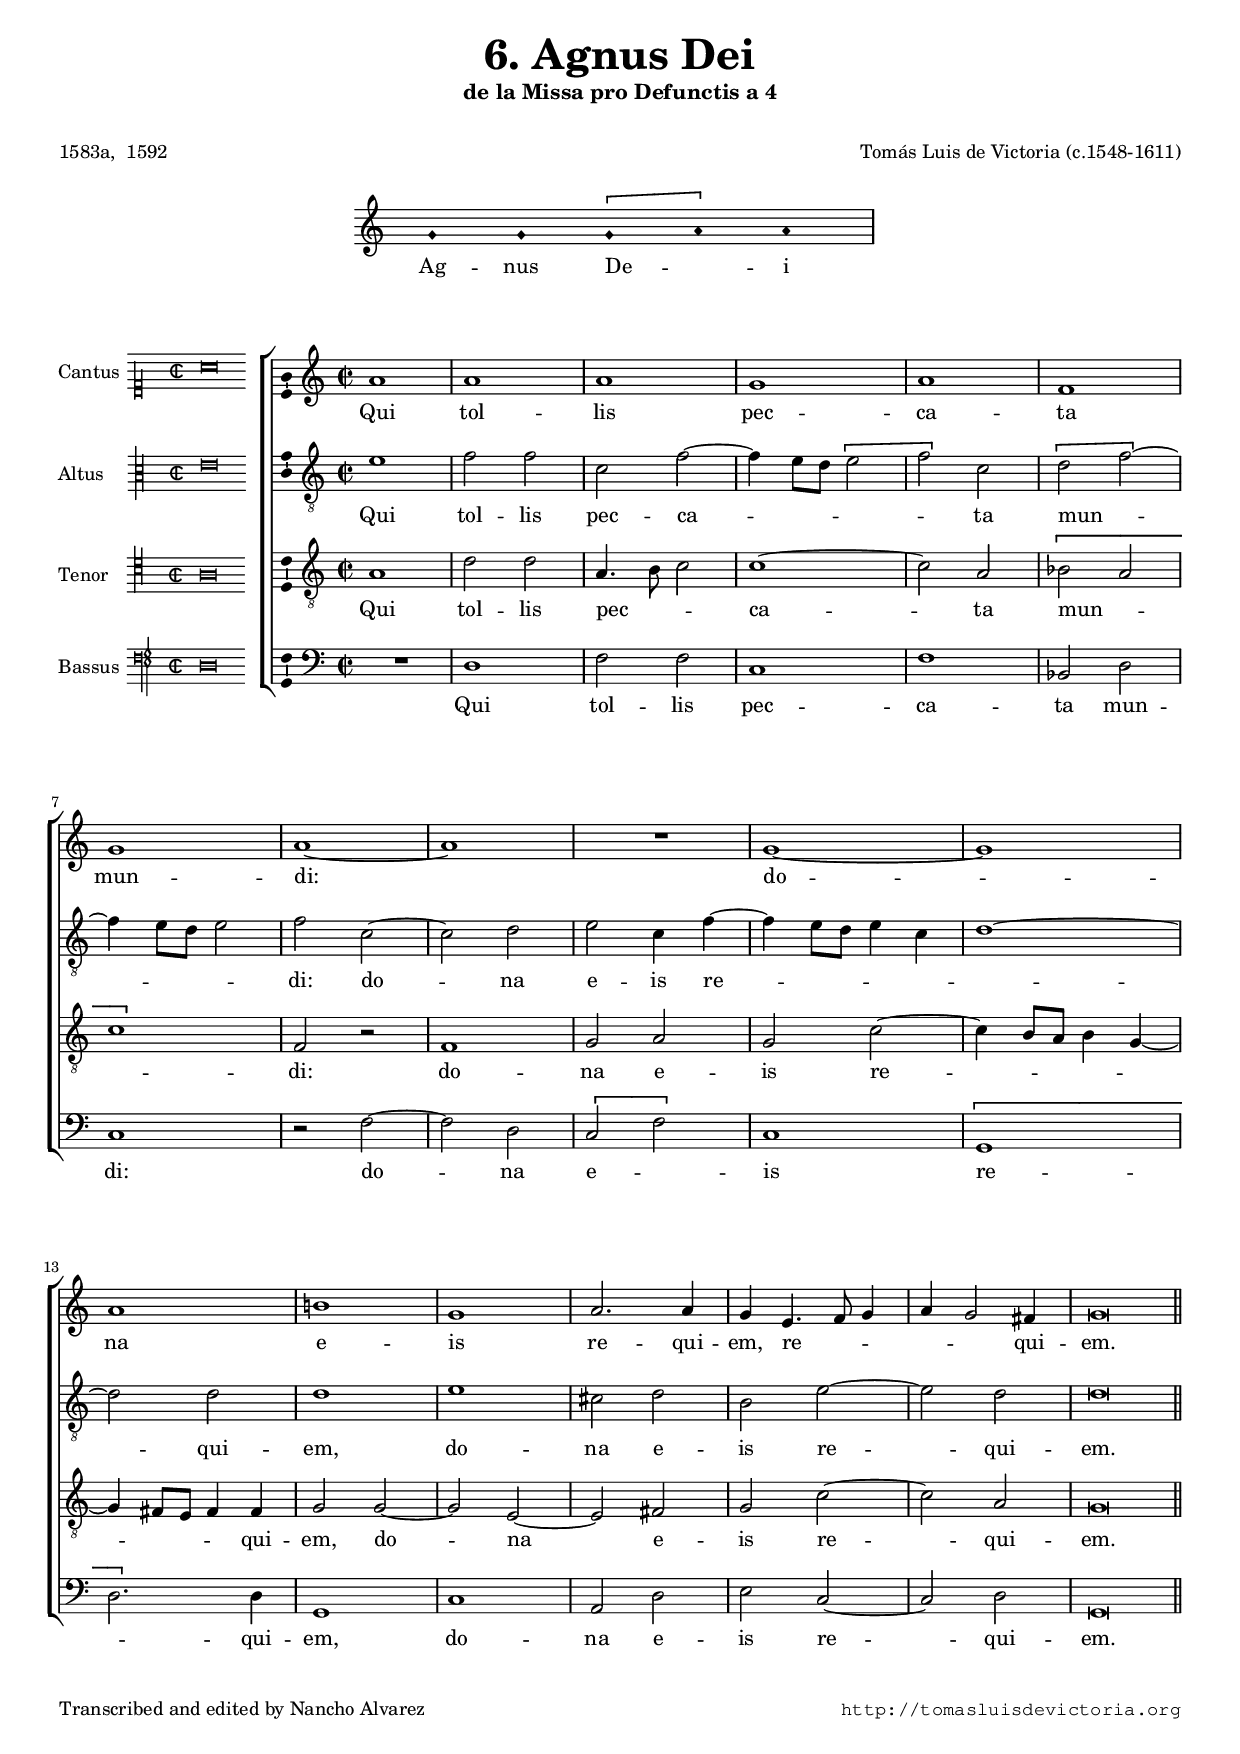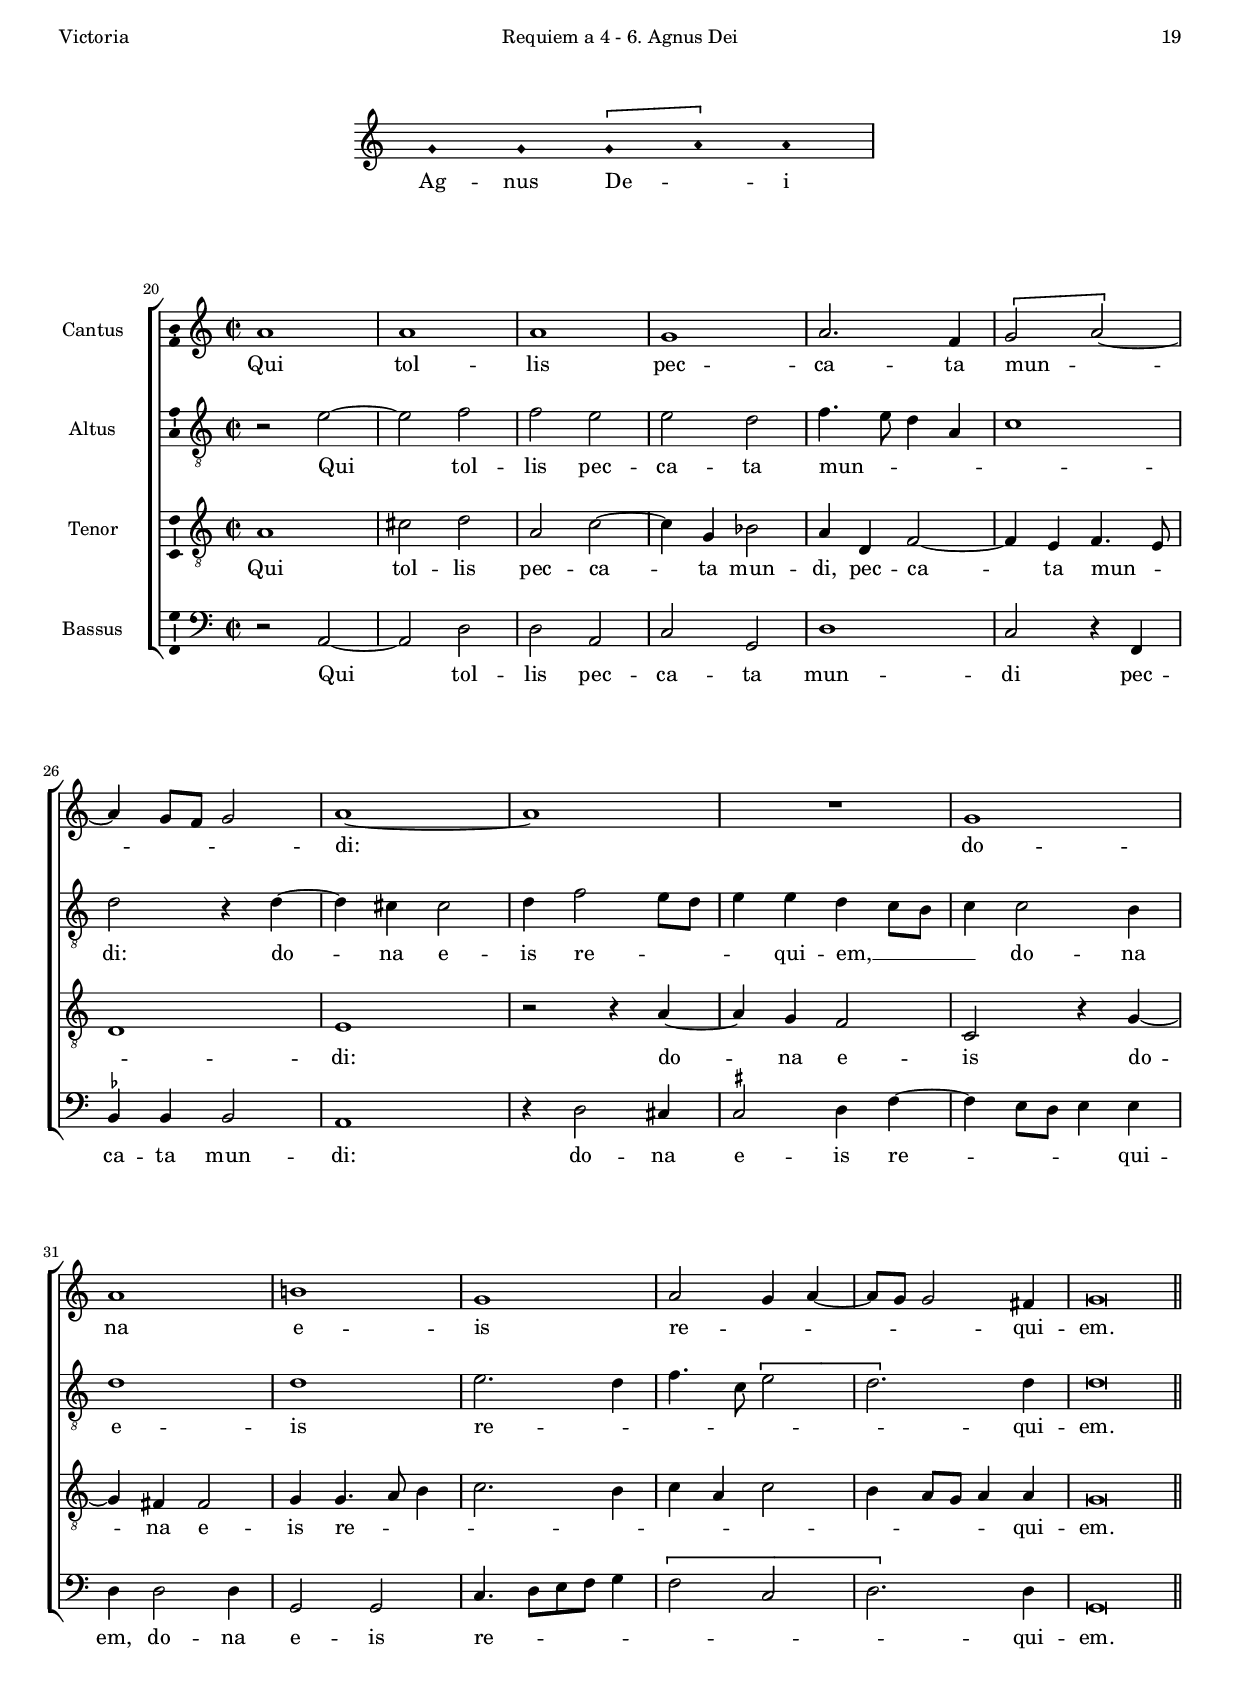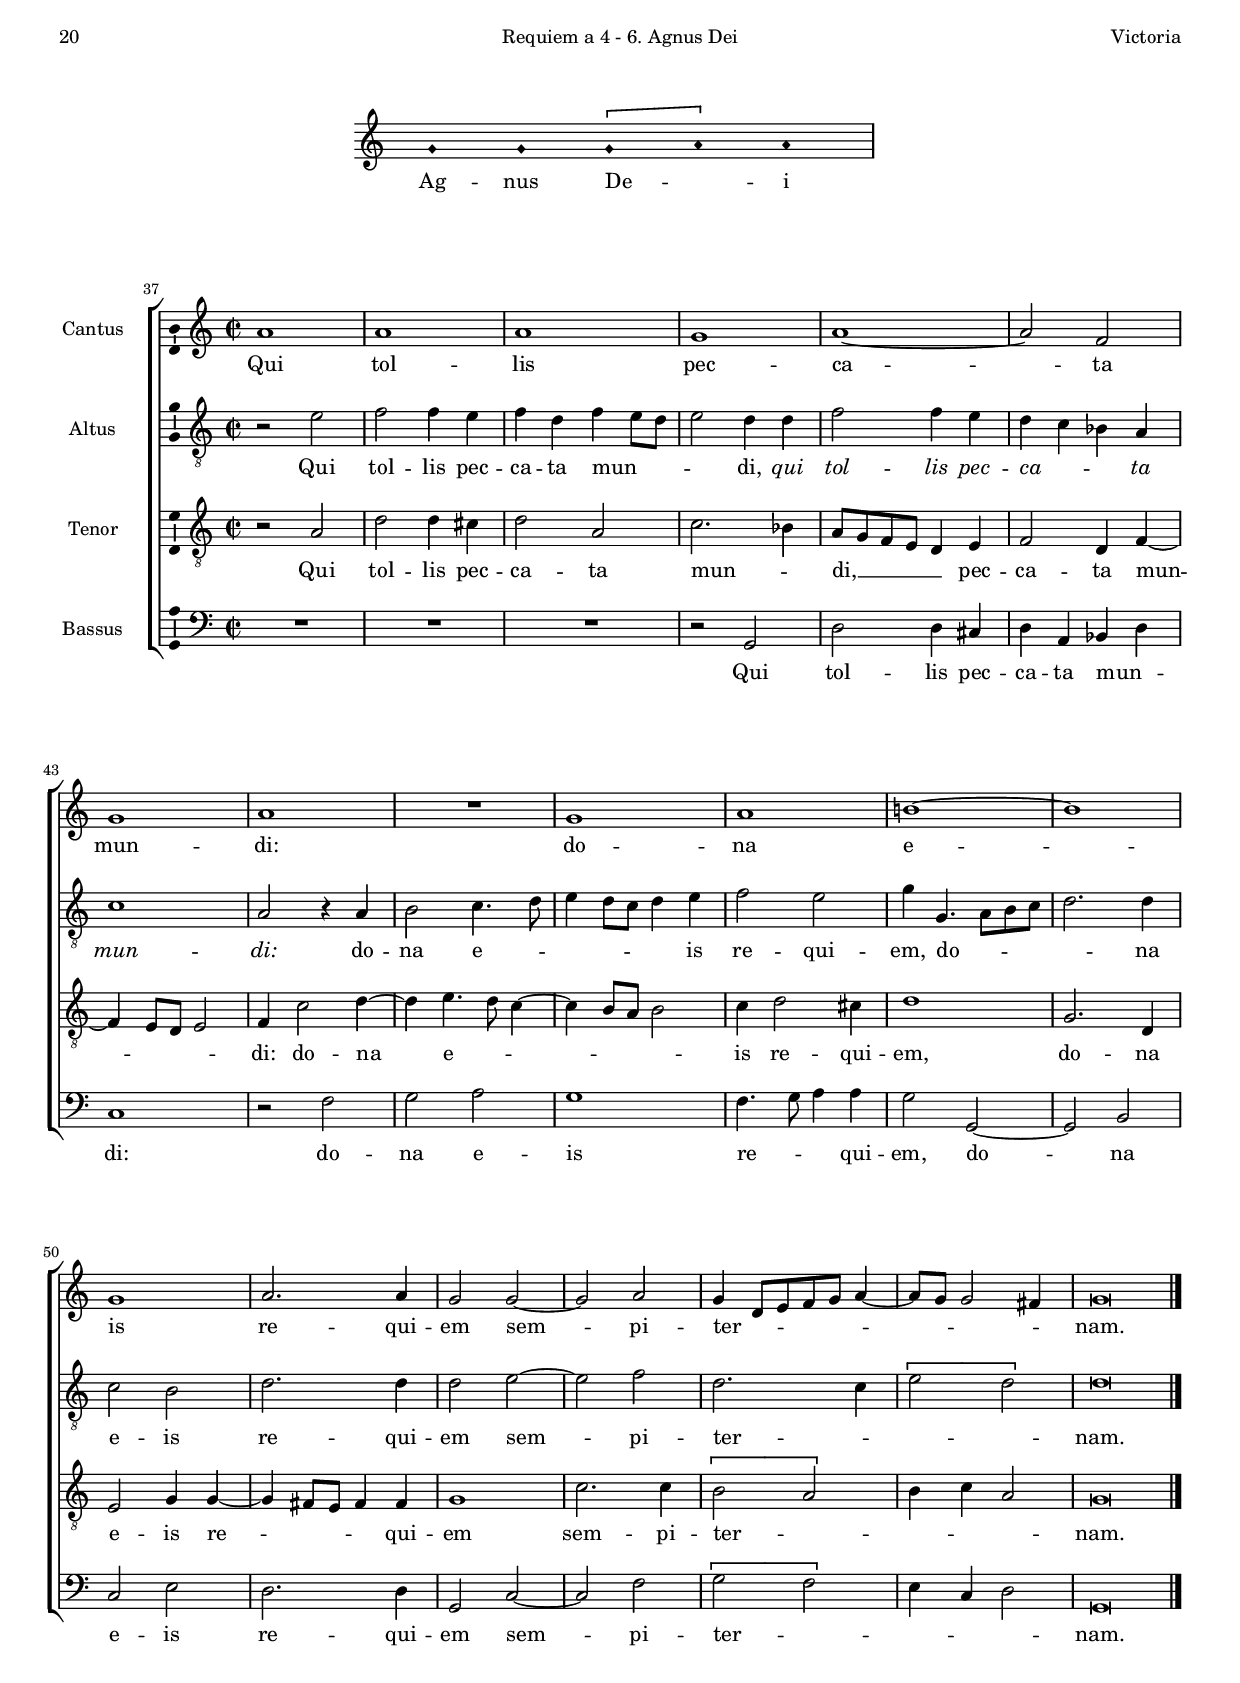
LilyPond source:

\version "2.22.0"

#(set-default-paper-size "a4")
#(set-global-staff-size 16.4)
#(ly:set-option 'point-and-click #f)
%mobile -s15.5 -i3.5 -ball

italicas=\override LyricText.font-shape = #'italic
rectas=\override LyricText.font-shape = #'upright
ss=\once \set suggestAccidentals = ##t
incipitwidth = 20
mtempo={\tempo 4 = 100}
mtempob={\tempo 4 = 50}

htitle="Requiem a 4 - 6. Agnus Dei"
hcomposer="Victoria"

\header {
	title=\markup{\fontsize #3 "6. Agnus Dei"}
	subtitle="de la Missa pro Defunctis a 4"
	subsubtitle=\markup{\null \vspace #1 }
	composer="Tomás Luis de Victoria (c.1548-1611)"
        pdfauthor=\composer
	%opus="(-)"
	poet=\markup{"1583a,  1592"}
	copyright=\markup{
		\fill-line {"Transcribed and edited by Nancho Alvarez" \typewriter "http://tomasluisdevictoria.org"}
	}
%	tagline=""
}

\markup{\null \vspace #.4 } %notablet

\score {\transpose c c {
<<
         \new Voice = "canto" {
         	 %\set Staff.instrumentName=""
                 \override Staff.TimeSignature.transparent = ##t
                 \override Stem.transparent = ##t
                 \set Score.timing = ##f
                 \override NoteHead.style = #'neomensural         
                 \clef "treble" 
                 \key c \major
                 g'4 g' \[g' a'\] a'
                 \bar "|"
         }
         \new Lyrics \lyricsto "canto" {
                Ag -- nus De -- _ i
         }
>>
        }%transpose

\layout {
        \override LigatureBracket.padding = #1
        line-width=13.8\cm 
        indent=5\cm
        ragged-right = ##f
		%tablet line-width=13\cm
		%tablet indent=3\cm
}
}

%tablet \pageBreak


global={\key c \major \time 2/2 \skip 1*19 \bar "||" }

cantus={
	a'1 |
	a' |
	a' |
	g' |
%5
	a' |
	f' |
	g' |
	a' ~ |
	a' |
%10
	R1*4/4 |
	g'1 ~ |
	g' |
	a' |
	b'! |
%15
	g' |
	a'2. a'4 |
	g' e'4. f'8 g'4 |
	a' g'2 fis'4 |
	g'\breve*1/2 |
}

altus={
	e'1 |
	f'2 f' |
	c' f' ~ |
	f'4 e'8 d' \[e'2 |
%5
	f'\] c' |
	\[d' f' ~ \]
	f'4 e'8 d' e'2 |
	f' c' ~ |
	c' d' |
%10
	e' c'4 f' ~ |
	f' e'8 d' e'4 c' |
	d'1 ~ |
	d'2 d' |
	d'1 |
%15
	e' |
	cis'2 d' |
	b e' ~ |
	e' d' |
	d'\breve*1/2 |
}

tenor={
	a1 |
	d'2 d' |
	a4. b8 c'2 |
	c'1 ~ |
%5
	c'2 a |
	\[bes a |
	c'1\] |
	f2 r |
	f1 |
%10
	g2 a |
	g c' ~ |
	c'4 b8 a b4 g ~ |
	g fis8 e fis4 fis |
	g2 g ~ |
%15
	g e ~ |
	e fis |
	g c' ~ |
	c' a |
	g\breve*1/2 |
}

bassus={
	R1*4/4 |
	d1 |
	f2 f |
	c1 |
%5
	f |
	bes,2 d |
	c1 |
	r2 f ~ |
	f d |
%10
	\[c f\] |
	c1 |
	\[g, |
	d2.\] d4 |
	g,1 |
%15
	c |
	a,2 d |
	e c ~ |
	c d |
	g,\breve*1/2
}

textocantus=\lyricmode{
Qui tol -- lis pec -- ca -- ta mun -- di: _
do -- _ na e -- is re -- qui -- em,
re -- _ _ _ _ qui -- em.
}

textoaltus=\lyricmode{
Qui tol -- lis pec -- ca -- _ _ _ _ _ ta mun -- _ _ _ _ _ di:
do -- _ na e -- is re -- _ _ _ _ _ _ _ qui -- em,
do -- na e -- is re -- _ qui -- em.
}

textotenor=\lyricmode{
Qui tol -- lis pec -- _ _ ca -- _ ta mun -- _ _ di: % pec -- _ ca 
do -- na e -- is re -- _ _ _ _ _ _ _ _ _ qui -- em,
do -- _ na _ e -- is re -- _ qui -- em.

}

textobassus=\lyricmode{
Qui tol -- lis pec -- ca -- ta mun -- di:
do -- _ na e -- _ is re -- _ qui -- em,
do -- na e -- is re -- _ qui -- em.
}

incipitcantus=\markup{
	\score{
		{ 
		\set Staff.instrumentName="Cantus "
		\override NoteHead.style = #'neomensural
		\override Staff.TimeSignature.style = #'neomensural
		\cadenzaOn 
		\clef "petrucci-c1"
		\key c \major
		\time 2/2
                a'\breve
		} 

	\layout { line-width=\incipitwidth indent = 0 }
	}
}

incipitaltus=\markup{
	\score{
		{ 
		\set Staff.instrumentName="Altus    "
		\override NoteHead.style = #'neomensural 
		\override Staff.TimeSignature.style = #'neomensural
		\cadenzaOn 
		\clef "petrucci-c3"
		\key c \major
		\time 2/2
                e'\breve
		} 
	\layout { line-width=\incipitwidth indent = 0 }
	}
}


incipittenor=\markup{
	\score{
		{ 
		\set Staff.instrumentName="Tenor   "
		\override NoteHead.style = #'neomensural 
		\override Staff.TimeSignature.style = #'neomensural
		\cadenzaOn 
		\clef "petrucci-c4"
		\key c \major
		\time 2/2
                a\breve
		} 
	\layout { line-width=\incipitwidth indent=0 }
	}
}

incipitbassus=\markup{
	\score{
		{ 
		\set Staff.instrumentName="Bassus "
		\override NoteHead.style = #'neomensural
		\override Staff.TimeSignature.style = #'neomensural
		\cadenzaOn 
		\clef "petrucci-f4"
		\key c \major
		\time 2/2
                d\breve
		} 
	\layout { line-width=\incipitwidth indent = 0 }
	}
}

%\layout {
%       \context {\Voice
%               \remove Ligature_bracket_engraver
%               \consists Mensural_ligature_engraver
%       }
%       line-width=\incipitwidth
%       indent = 0
%}

\score {\transpose c' c'{
\new ChoirStaff<<

	\new Staff <<\global
	\new Voice="v1" {
		\set Staff.instrumentName=\incipitcantus
		\clef "treble"
		\cantus }
	\new Lyrics \lyricsto "v1" {\textocantus }
	>>

	\new Staff <<\global
	\new Voice="v2" {
		\set Staff.instrumentName=\incipitaltus
		\clef "G_8"
		\altus }
	\new Lyrics \lyricsto "v2" {\textoaltus }
	>>
	
	\new Staff <<\global
	\new Voice="v3" {
		\set Staff.instrumentName=\incipittenor
		\clef "G_8"
		\tenor }
	\new Lyrics \lyricsto "v3" {\textotenor }
	>>

	\new Staff <<\global
	\new Voice="v4" {
		\set Staff.instrumentName=\incipitbassus
		\clef "bass"
		\bassus }
	\new Lyrics \lyricsto "v4" {\textobassus }
	>>
	
>>

	} % transpose

\layout{ 
	indent = 3.6\cm
	\context {\Lyrics 
		\override VerticalAxisGroup.staff-affinity = #UP
		\override VerticalAxisGroup.nonstaff-relatedstaff-spacing =
			#'((basic-distance . 0) (minimum-distance . 0) (padding . 1))
		\override LyricText.font-size = #1.2
		\override LyricHyphen.minimum-distance = #0.5
	}
	\context {\Score 
		tempoHideNote = ##t
		\override BarNumber.padding = #2 
	}
	\context {\Voice 
		melismaBusyProperties = #'()
		%autoBeaming = ##f
	}
	\context {\Staff 
                %\RemoveEmptyStaves
                %\override VerticalAxisGroup.remove-first = ##t
		\override VerticalAxisGroup.staff-staff-spacing =
			#'((basic-distance . 11) (minimum-distance . 0) (padding . 1))
		\consists Ambitus_engraver 
		\override LigatureBracket.padding = #1
	}
}

%\midi { \mtempo }

}

%tablet \pageBreak

\markup{\null \vspace #1 } %notablet

\score {\transpose c c {
<<
         \new Voice = "canto" {
         	 %\set Staff.instrumentName=""
                 \override Staff.TimeSignature.transparent = ##t
                 \override Stem.transparent = ##t
                 \set Score.timing = ##f
                 \override NoteHead.style = #'neomensural         
                 \clef "treble" 
                 \key c \major
                 g'4 g' \[g' a'\] a'
                 \bar "|"
         }
         \new Lyrics \lyricsto "canto" {
                Ag -- nus De -- _ i
         }
>>
        }%transpose

\layout {
        \override LigatureBracket.padding = #1
        line-width=13.8\cm 
        indent=5\cm
        ragged-right = ##f
		%tablet line-width=13\cm
		%tablet indent=3\cm
}
}

%tablet \pageBreak


global={
  \set Score.currentBarNumber = #20 \bar ""
  \key c \major \time 2/2  \skip 1*17 \bar "||" 				
}

cantus={
%20
	a'1 |
	a' |
	a' |
	g' |
	a'2. f'4 |
%25
	\[g'2 a' ~ \]
	a'4 g'8 f' g'2 |
	a'1 ~ |
	a' |
	R1*4/4 |
%30
	g'1 |
	a' |
	b'! |
	g' |
	a'2 g'4 a' ~ |
%35
	a'8 g' g'2 fis'4 |
	g'\breve*1/2 |
}

altus={
%20
	r2 e' ~ |
	e' f' |
	f' e' |
	e' d' |
	f'4. e'8 d'4 a |
%25
	c'1 |
	d'2 r4 d' ~ |
	d' cis' cis'2 |
	d'4 f'2 e'8 d' |
	e'4 e' d' c'8 b |
%30
	c'4 c'2 b4 |
	d'1 |
	d' |
	e'2. d'4 |
	f'4. c'8 \[e'2 |
%35
	d'2.\] d'4 |
	d'\breve*1/2 |
}

tenor={
%20
	a1 |
	cis'2 d' |
	a c' ~ |
	c'4 g bes2 |
	a4 d f2 ~ |
%25
	f4 e f4. e8 |
	d1 |
	e |
	r2 r4 a ~ |
	a g f2 |
%30
	c r4 g ~ |
	g fis fis2 |
	g4 g4. a8 b4 |
	c'2. b4 |
	c' a c'2 |
%35
	b4 a8 g a4 a |
	g\breve*1/2 |
}

bassus={
%20
	r2 a, ~ |
	a, d |
	d a, |
	c g, |
	d1 |
%25
	c2 r4 f, |
	\ss bes, bes, bes,2 |
	a,1 |
	r4 d2 cis4 |
	\ss cis2 d4 f ~ |
%30
	f e8 d e4 e |
	d d2 d4 |
	g,2 g, |
	c4.  d8[ e f] g4 |
	\[f2 c |
%35
	d2.\] d4 |
	g,\breve*1/2 |
}

textocantus=\lyricmode{
Qui tol -- lis pec -- ca -- ta mun -- _ _ _ _ _ di: _
do -- na e -- is re -- _ _ _ _ _ qui -- em.
}

textoaltus=\lyricmode{
Qui _ tol -- lis pec -- ca -- ta mun -- _ _ _ _ di:
do -- _ na e -- is re -- _ _ _ qui -- em, __ _ _ _ do -- na e -- is
re -- _ _ _ _ _ qui -- em.
}

textotenor=\lyricmode{
Qui tol -- lis pec -- ca -- _ ta mun -- di,
pec -- ca -- _ ta mun -- _ _ di:
do -- _ na e -- is
do -- _ na e -- is re -- _ _ _ _ _ _ _ _ _ _ _ qui -- em.
}

textobassus=\lyricmode{
Qui _ tol -- lis pec -- ca -- ta mun -- di
pec -- ca -- ta mun -- di:
do -- na e -- is re -- _ _ _ _ qui -- em,
do -- na e -- is re -- _ _ _ _ _ _ _ qui -- em.
}


\score {\transpose c' c'{
\new ChoirStaff<<

        \new Staff <<\global
        \new Voice="v1" {
                \set Staff.instrumentName="Cantus "
                \clef "treble"
                \cantus }
        \new Lyrics \lyricsto "v1" {\textocantus }
        >>

        \new Staff <<\global
        \new Voice="v2" {
                \set Staff.instrumentName="Altus "
                \clef "G_8"
                \altus }
        \new Lyrics \lyricsto "v2" {\textoaltus }
        >>
        
        \new Staff <<\global
        \new Voice="v3" {
                \set Staff.instrumentName="Tenor "
                \clef "G_8"
                \tenor }
        \new Lyrics \lyricsto "v3" {\textotenor }
        >>

        \new Staff <<\global
        \new Voice="v4" {
                \set Staff.instrumentName="Bassus "
                \clef "bass"
                \bassus }
        \new Lyrics \lyricsto "v4" {\textobassus }
        >>
        
>>

        }%transpose

\layout{ 
        indent=1.7\cm
        \context {\Lyrics 
                \override VerticalAxisGroup.staff-affinity = #UP
                \override VerticalAxisGroup.nonstaff-relatedstaff-spacing =
                       #'((basic-distance . 0) (minimum-distance . 0) (padding . 1))
                \override LyricText.font-size = #1.2
                \override LyricHyphen.minimum-distance = #0.5
        }
        \context {\Score 
                tempoHideNote = ##t
                \override BarNumber.padding = #2 
        }
        \context {\Voice 
                melismaBusyProperties = #'()
                %autoBeaming = ##f
        }
        \context {\Staff 
               %\RemoveEmptyStaves
               %\override VerticalAxisGroup.remove-first = ##t
                \override VerticalAxisGroup.staff-staff-spacing =
                        #'((basic-distance . 11) (minimum-distance . 0) (padding . 1))
                \consists Ambitus_engraver 
                \override LigatureBracket.padding = #1
        }
}

%\midi { \mtempo }

}


%tablet \pageBreak

\markup{\null \vspace #1 } %notablet


\score {\transpose c c {
<<
         \new Voice = "canto" {
         	 %\set Staff.instrumentName=""
                 \override Staff.TimeSignature.transparent = ##t
                 \override Stem.transparent = ##t
                 \set Score.timing = ##f
                 \override NoteHead.style = #'neomensural         
                 \clef "treble" 
                 \key c \major
                 g'4 g' \[g' a'\] a'
                 \bar "|"
         }
         \new Lyrics \lyricsto "canto" {
                Ag -- nus De -- _ i
         }
>>
        }%transpose

\layout {
        \override LigatureBracket.padding = #1
        line-width=13.8\cm 
        indent=5\cm
        ragged-right = ##f
		%tablet line-width=13\cm
		%tablet indent=3\cm
}
}

%tablet \pageBreak





global={
  \set Score.currentBarNumber = 37 \bar ""
  \key c \major \time 2/2 \skip 1*20 \bar "|."
}

cantus={
	a'1 |
	a' |
	a' |
%40
	g' |
	a' ~ |
	a'2 f' |
	g'1 |
	a' |
%45
	R1*4/4 |
	g'1 |
	a' |
	b'! ~ |
	b' |
%50
	g' |
	a'2. a'4 |
	g'2 g' ~ |
	g' a' |
	g'4  d'8[ e' f' g'] a'4 ~ |
%55
	a'8 g' g'2 fis'4 |
	g'\breve*1/2
}

altus={
	r2 e' |
	f' f'4 e' |
	f' d' f' e'8 d' |
%40
	e'2 d'4 d' |
	f'2 f'4 e' |
	d' c' bes a |
	c'1 |
	a2 r4 a |
%45
	b2 c'4. d'8 |
	e'4 d'8 c' d'4 e' |
	f'2 e' |
	g'4 g4. a8 b c' |
	d'2. d'4 |
%50
	c'2 b |
	d'2. d'4 |
	d'2 e' ~ |
	e' f' |
	d'2. c'4 |
%55
	\[e'2 d'\] |
	d'\breve*1/2
}

tenor={
	r2 a |
	d' d'4 cis' |
	d'2 a |
%40
	c'2. bes4 |
	a8 g f e d4 e |
	f2 d4 f ~ |
	f e8 d e2 |
	f4 c'2 d'4 ~ |
%45
	d' e'4. d'8 c'4 ~ |
	c' b8 a b2 |
	c'4 d'2 cis'4 |
	d'1 |
	g2. d4 |
%50
	e2 g4 g ~ |
	g fis8 e fis4 fis |
	g1 |
	c'2. c'4 |
	\[b2 a\] |
%55
	b4 c' a2 |
	g\breve*1/2
}

bassus={
	R1*4/4 |
	R1*4/4 |
	R1*4/4 |
%40
	r2 g, |
	d d4 cis |
	d a, bes, d |
	c1 |
	r2 f |
%45
	g a |
	g1 |
	f4. g8 a4 a |
	g2 g, ~ |
	g, b, |
%50
	c e |
	d2. d4 |
	g,2 c ~ |
	c f |
	\[g f\] |
%55
	e4 c d2 |
	g,\breve*1/2
}

textocantus=\lyricmode{
Qui tol -- lis pec -- ca -- _ ta mun -- di:
do -- na e -- _ is re -- qui -- em sem -- _ pi -- ter -- _ _ _ _ _ _ _ _ _ nam.
}

textoaltus=\lyricmode{
Qui tol -- lis pec -- ca -- ta mun -- _ _ _ di,
\italicas 
qui tol -- lis pec -- ca -- _ _ ta mun -- di:
\rectas
do -- na e -- _ _ _ _ _ is re -- qui -- em,
do -- _ _ _ _ na e -- is re -- qui -- em sem -- _ pi -- ter -- _ _ _ nam.
}

textotenor=\lyricmode{
Qui tol -- lis pec -- ca -- ta mun -- _ di, __ _ _ _ _ pec -- ca -- ta mun -- _ _ _ _ di:
do -- na _ e -- _ _ _ _ _ _ is re -- qui -- em,
do -- na e -- is re -- _ _ _ _ qui -- em
sem -- pi -- ter -- _ _ _ _ nam.
}

textobassus=\lyricmode{
Qui tol -- lis pec -- ca -- ta mun -- _ di:
do -- na e -- is re -- _ _ qui -- em,
do -- _ na e -- is re -- qui -- em sem -- _ pi -- ter -- _ _ _ _ nam.
}




\score {\transpose c' c'{
\new ChoirStaff<<

        \new Staff <<\global
        \new Voice="v1" {
                \set Staff.instrumentName="Cantus "
                \clef "treble"
                \cantus }
        \new Lyrics \lyricsto "v1" {\textocantus }
        >>

        \new Staff <<\global
        \new Voice="v2" {
                \set Staff.instrumentName="Altus "
                \clef "G_8"
                \altus }
        \new Lyrics \lyricsto "v2" {\textoaltus }
        >>
        
        \new Staff <<\global
        \new Voice="v3" {
                \set Staff.instrumentName="Tenor "
                \clef "G_8"
                \tenor }
        \new Lyrics \lyricsto "v3" {\textotenor }
        >>

        \new Staff <<\global
        \new Voice="v4" {
                \set Staff.instrumentName="Bassus "
                \clef "bass"
                \bassus }
        \new Lyrics \lyricsto "v4" {\textobassus }
        >>
        
>>

        }%transpose

\layout{ 
        indent=1.7\cm
        \context {\Lyrics 
                \override VerticalAxisGroup.staff-affinity = #UP
                \override VerticalAxisGroup.nonstaff-relatedstaff-spacing =
                       #'((basic-distance . 0) (minimum-distance . 0) (padding . 1))
                \override LyricText.font-size = #1.2
                \override LyricHyphen.minimum-distance = #0.5
        }
        \context {\Score 
                tempoHideNote = ##t
                \override BarNumber.padding = #2 
        }
        \context {\Voice 
                melismaBusyProperties = #'()
                %autoBeaming = ##f
        }
        \context {\Staff 
               %\RemoveEmptyStaves
               %\override VerticalAxisGroup.remove-first = ##t
                \override VerticalAxisGroup.staff-staff-spacing =
                        #'((basic-distance . 11) (minimum-distance . 0) (padding . 1))
                \consists Ambitus_engraver 
                \override LigatureBracket.padding = #1
        }
}

%\midi { \mtempo }

}



\paper{
	evenHeaderMarkup=\markup  \fill-line { \fromproperty #'page:page-number-string \htitle \hcomposer }
	oddHeaderMarkup= \markup  \fill-line { \on-the-fly #not-first-page \hcomposer \on-the-fly #not-first-page \htitle \on-the-fly #not-first-page \fromproperty #'page:page-number-string }
	%system-count=20
	%page-count = 8
	systems-per-page=4
	ragged-last-bottom = ##f
	indent=3.6\cm
	system-system-spacing =
	#'((basic-distance . 20) (minimum-distance . 0) (padding . 5))
	top-system-spacing = % header
	#'((basic-distance . 10) (minimum-distance . 0) (padding . 0))
	last-bottom-spacing = % footer
	#'((basic-distance . 14) (minimum-distance . 0) (padding . 0))
	markup-system-spacing.padding = #1.5

first-page-number=18
oddHeaderMarkup=\markup \fill-line {\hcomposer \htitle \fromproperty #'page:page-number-string }
evenHeaderMarkup=\markup \fill-line {\on-the-fly #not-first-page \fromproperty #'page:page-number-string \on-the-fly #not-first-page \htitle \on-the-fly #not-first-page \hcomposer }
}